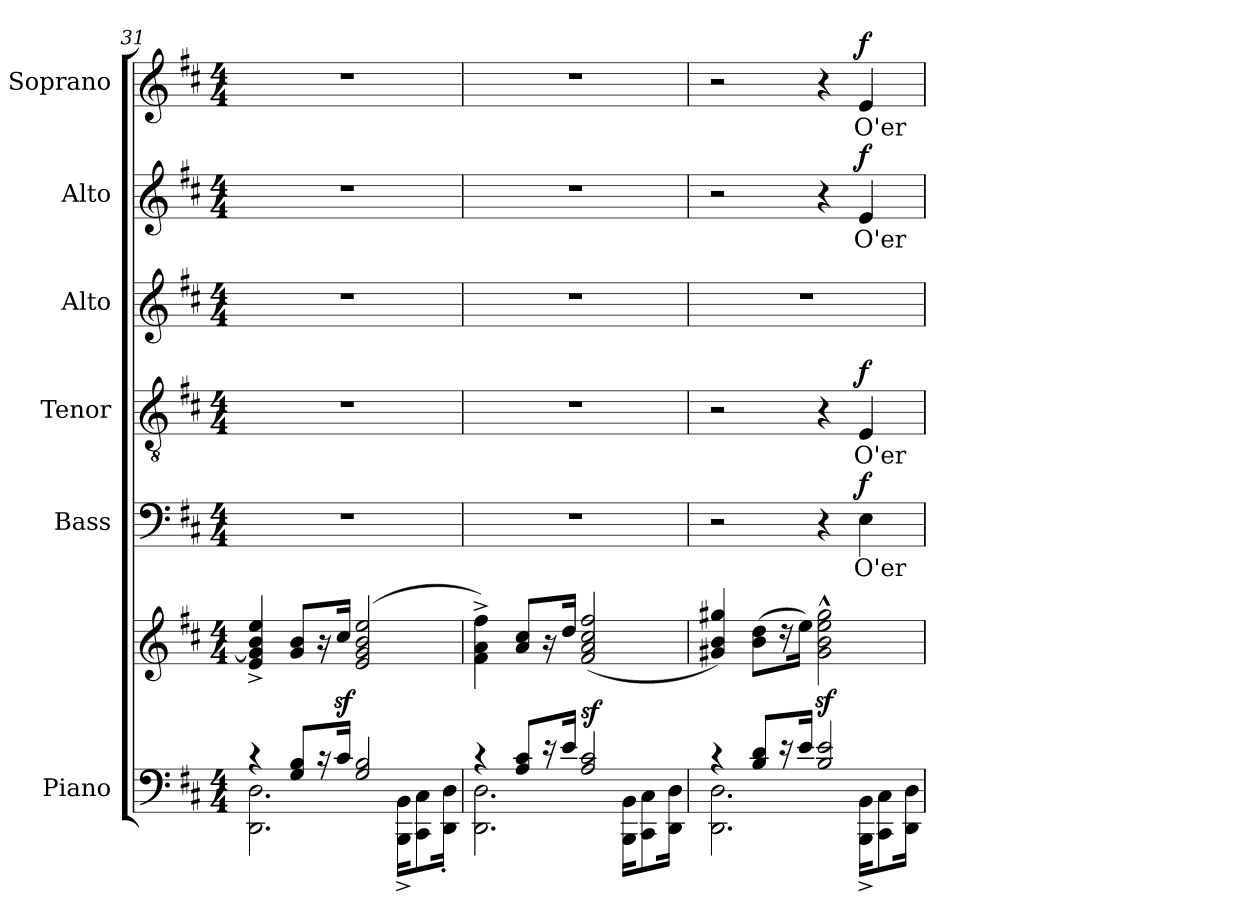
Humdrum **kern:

**kern	**kern	**dynam	**kern	**text	**dynam	**kern	**text	**dynam	**kern	**kern	**text	**dynam	**kern	**text	**dynam
*part6	*part6	*part6	*part5	*part5	*part5	*part4	*part4	*part4	*part3	*part2	*part2	*part2	*part1	*part1	*part1
*staff7	*staff6	*staff6/7	*staff5	*staff5	*staff5	*staff4	*staff4	*staff4	*staff3	*staff2	*staff2	*staff2	*staff1	*staff1	*staff1
*I"Piano	*	*	*I"Bass	*	*	*I"Tenor	*	*	*I"Alto	*I"Alto	*	*	*I"Soprano	*	*
*I'Pno.	*	*	*I'B.	*	*	*I'T.	*	*	*I'A.	*I'A.	*	*	*I'S.	*	*
*clefF4	*clefG2	*	*clefF4	*	*	*clefGv2	*	*	*clefG2	*clefG2	*	*	*clefG2	*	*
*	*	*	*	*	*	*ITrd7c12	*	*	*	*	*	*	*	*	*
*k[f#c#]	*k[f#c#]	*	*k[f#c#]	*	*	*k[f#c#]	*	*	*k[f#c#]	*k[f#c#]	*	*	*k[f#c#]	*	*
*D:	*D:	*	*D:	*	*	*D:	*	*	*D:	*D:	*	*	*D:	*	*
*M4/4	*M4/4	*	*M4/4	*	*	*M4/4	*	*	*M4/4	*M4/4	*	*	*M4/4	*	*
=31	=31	=31	=31	=31	=31	=31	=31	=31	=31	=31	=31	=31	=31	=31	=31
*^	*	*	*	*	*	*	*	*	*	*	*	*	*	*	*
4r	2.DDi\ 2.Di	4ei/^ 4gi]^ 4bi^ 4eei^	.	1r	.	.	1r	.	.	1r	1r	.	.	1r	.	.
8Gi/ 8BiL	.	8gi/ 8biL	.	.	.	.	.	.	.	.	.	.	.	.	.	.
16r	.	16r	.	.	.	.	.	.	.	.	.	.	.	.	.	.
16c#i/Jk	.	16cc#zi/Jk	.	.	.	.	.	.	.	.	.	.	.	.	.	.
2Gi/ 2Bi	.	(2ei/ 2gi 2bi 2eei	.	.	.	.	.	.	.	.	.	.	.	.	.	.
.	16BBBi\^ 16BBi^KL	.	.	.	.	.	.	.	.	.	.	.	.	.	.	.
.	8CC#i\ 8C#i	.	.	.	.	.	.	.	.	.	.	.	.	.	.	.
.	16DDi\' 16Di'Jk	.	.	.	.	.	.	.	.	.	.	.	.	.	.	.
!!LO:PB:g=z
=32	=32	=32	=32	=32	=32	=32	=32	=32	=32	=32	=32	=32	=32	=32	=32	=32
4r	2.DDi\ 2.Di	4f#i\^ 4ai^ 4ff#i^)	.	1r	.	.	1r	.	.	1r	1r	.	.	1r	.	.
8Ai/ 8c#iL	.	8ai/ 8cc#iL	.	.	.	.	.	.	.	.	.	.	.	.	.	.
16r	.	16r	.	.	.	.	.	.	.	.	.	.	.	.	.	.
16ei/Jk	.	16ddi/Jk	.	.	.	.	.	.	.	.	.	.	.	.	.	.
2Ai/ 2c#i	.	(2f#i/ 2ai 2cc#i 2ff#i	sf	.	.	.	.	.	.	.	.	.	.	.	.	.
.	16BBBi\ 16BBiKL	.	.	.	.	.	.	.	.	.	.	.	.	.	.	.
.	8CC#i\ 8C#i	.	.	.	.	.	.	.	.	.	.	.	.	.	.	.
.	16DDi\ 16DiJk	.	.	.	.	.	.	.	.	.	.	.	.	.	.	.
=33	=33	=33	=33	=33	=33	=33	=33	=33	=33	=33	=33	=33	=33	=33	=33	=33
4r	2.DDi\ 2.Di	4g#Xi/ 4bi 4gg#Xi)	.	2r	.	.	2r	.	.	1r	2r	.	.	2r	.	.
8Bi/ 8diL	.	(8bi\ 8ddiL	.	.	.	.	.	.	.	.	.	.	.	.	.	.
16r	.	16r	.	.	.	.	.	.	.	.	.	.	.	.	.	.
16ei/Jk	.	16eei\Jk)	.	.	.	.	.	.	.	.	.	.	.	.	.	.
2Bi/ 2ei	.	2g#i\z^^ 2biz^^ 2eeiz^^ 2gg#iz^^	.	4r	.	.	4r	.	.	.	4r	.	.	4r	.	.
!	!	!	!	!	!LO:LY:b:color=#000000	!	!	!	!	!	!	!	!	!	!	!
!	!	!	!	!	!	!	!	!LO:LY:b:color=#000000	!	!	!	!	!	!	!	!
!	!	!	!	!	!	!	!	!	!	!	!	!LO:LY:b:color=#000000	!	!	!	!
!	!	!	!	!	!	!	!	!	!	!	!	!	!	!	!LO:LY:b:color=#000000	!
.	16BBBi\^ 16BBi^KL	.	.	4Ei\	O'er	f	4EEi/	O'er	f	.	4ei/	O'er	f	4ei/	O'er	f
.	8CC#i\ 8C#i	.	.	.	.	.	.	.	.	.	.	.	.	.	.	.
.	16DDi\ 16DiJk	.	.	.	.	.	.	.	.	.	.	.	.	.	.	.
*v	*v	*	*	*	*	*	*	*	*	*	*	*	*	*	*	*
=	=	=	=	=	=	=	=	=	=	=	=	=	=	=	=
*-	*-	*-	*-	*-	*-	*-	*-	*-	*-	*-	*-	*-	*-	*-	*-
